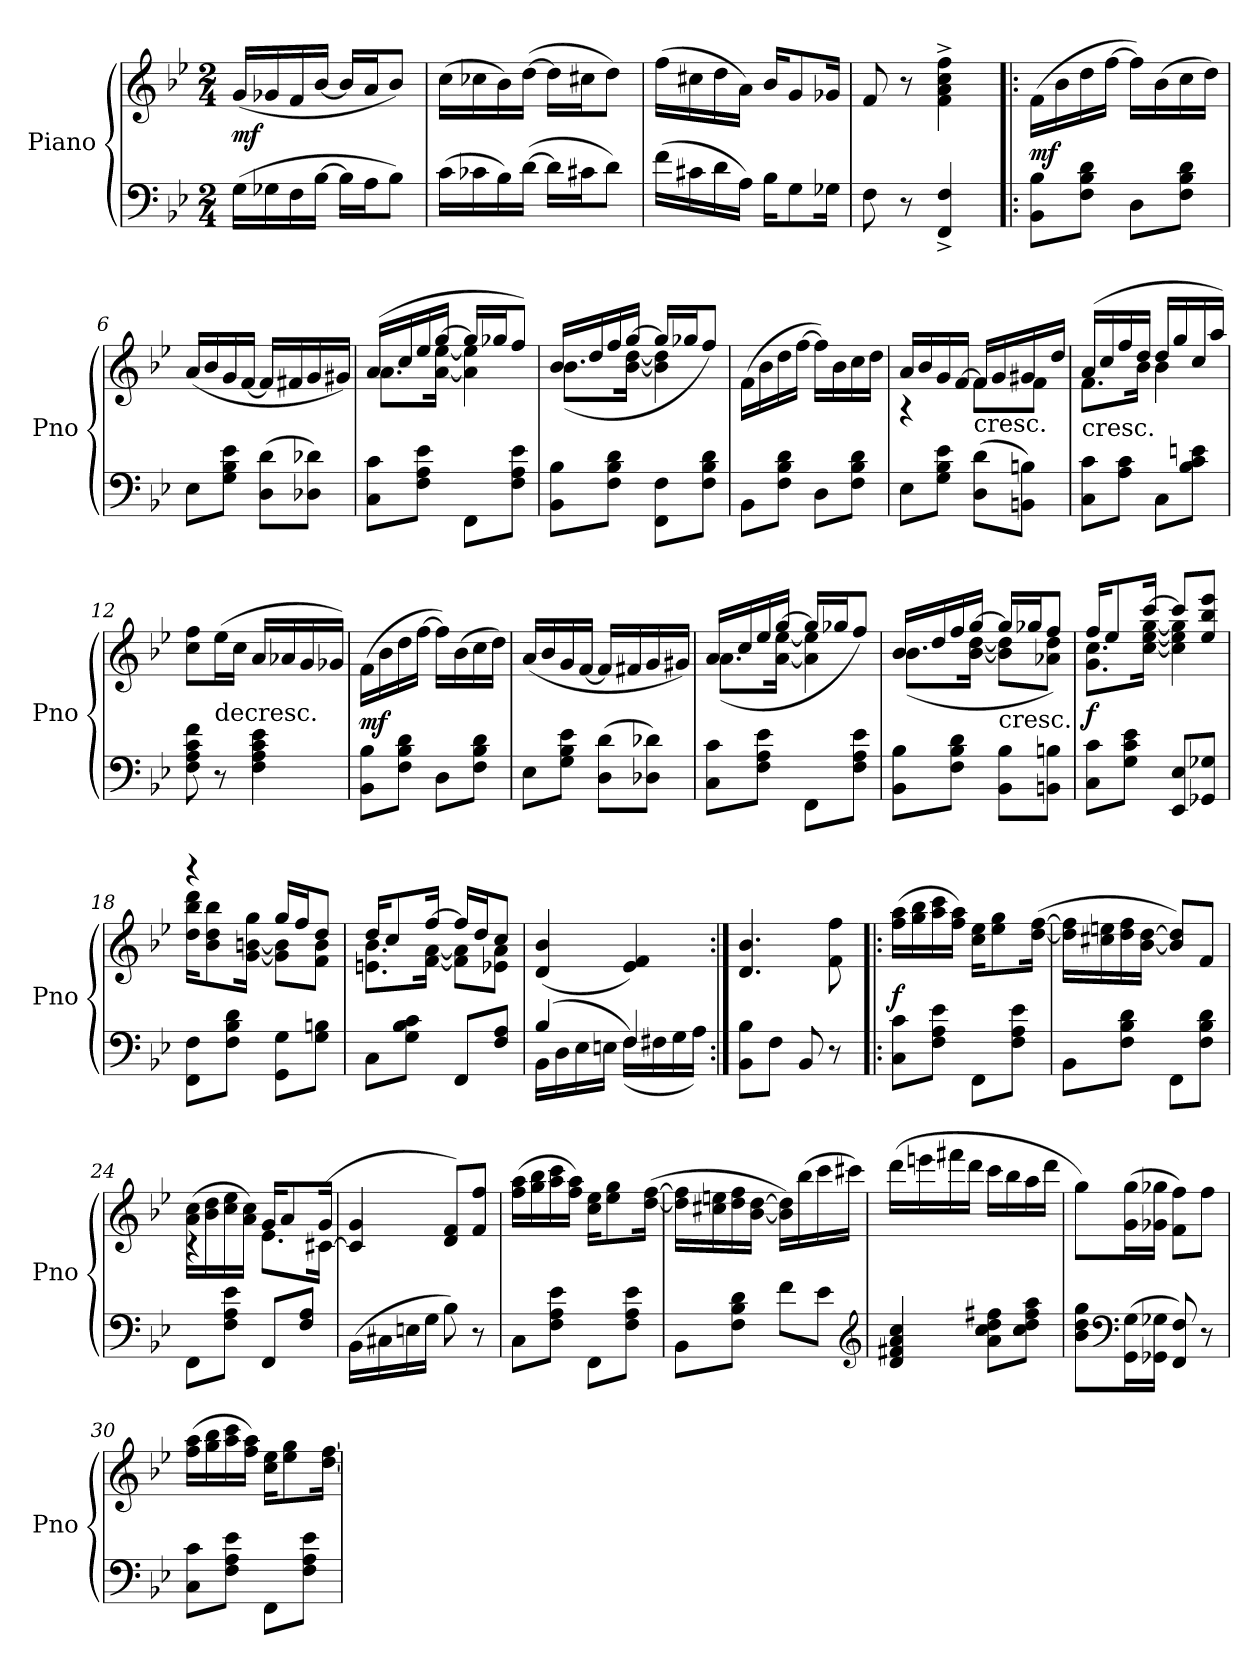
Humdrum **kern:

**kern	**kern	**dynam
*part1	*part1	*part1
*staff2	*staff1	*staff1/2
*I"Piano	*	*
*I'Pno	*	*
*clefF4	*clefG2	*
*k[b-e-]	*k[b-e-]	*
*M2/4	*M2/4	*
*MM100	*MM100	*
=1	=1	=1
(16G\LL	(16g/LL	mf
16G-X\	16g-X/	.
16F\	16f/	.
[16B-\JJ	[16b-/JJ	.
16B-\LL]	16b-/LL]	.
16A\J	16a/J	.
8B-\J)	8b-/J)	.
=2	=2	=2
(16c\LL	(16cc\LL	.
16c-X\	16cc-X\	.
16B-\)	16b-\)	.
([16d\JJ	([16dd\JJ	.
16d\LL]	16dd\LL]	.
16c#X\J	16cc#X\J	.
8d\J)	8dd\J)	.
=3	=3	=3
(16f\LL	(16ff\LL	.
16c#X\	16cc#X\	.
16d\	16dd\	.
16A\JJ)	16a\JJ)	.
16B-\KL	16b-/KL	.
8G\	8g/	.
16G-X\Jk	16g-X/Jk	.
=4	=4	=4
8F\	8f/	.
8r	8r	.
4FF^/ 4F^/	4f^\ 4a^\ 4cc^\ 4ff^\	.
=5!|:	=5!|:	=5!|:
8BB-\ 8B-\L	(16f\LL	mf
.	16b-\	.
8F\ 8B-\ 8d\J	16dd\	.
.	[16ff\JJ	.
8D\L	16ff\LL])	.
.	(16b-\	.
8F\ 8B-\ 8d\J	16cc\	.
.	16dd\JJ)	.
=6	=6	=6
8E-\L	(16a/LL	.
.	16b-/	.
8G\ 8B-\ 8e-\J	16g/	.
.	[16f/JJ	.
(8D\ 8d\L	16f/LL]	.
.	16f#X/	.
8D-X\ 8d-X\J)	16g/	.
.	16g#X/JJ)	.
=7	=7	=7
*	*^	*
8C\ 8c\L	(16a/LL	8.a\L	.
.	16cc/	.	.
8F\ 8A\ 8e-\J	16ee-/	.	.
.	[16gg/JJ	[16a\ [16ee-\Jk	.
8FF\L	16gg/LL]	4a]\ 4ee-]\	.
.	16gg-X/J	.	.
8F\ 8A\ 8e-\J	8ff/J)	.	.
=8	=8	=8	=8
8BB-\ 8B-\L	16b-/LL	(8.b-\L	.
.	16dd/	.	.
8F\ 8B-\ 8d\J	16ff/	.	.
.	[16gg/JJ	[16b-\ [16dd\Jk	.
8FF\ 8F\L	16gg/LL]	4b-]\ 4dd]\	.
.	16gg-X/J	.	.
8F\ 8B-\ 8d\J	8ff/J)	.	.
*	*v	*v	*
=9	=9	=9
8BB-\L	(16f\LL	.
.	16b-\	.
8F\ 8B-\ 8d\J	16dd\	.
.	[16ff\JJ	.
8D\L	16ff\LL])	.
.	16b-\	.
8F\ 8B-\ 8d\J	16cc\	.
.	16dd\JJ	.
=10	=10	=10
*	*^	*
8E-\L	16a/LL	4r	.
.	16b-/	.	.
8G\ 8B-\ 8e-\J	16g/	.	.
.	[16f/JJ	.	.
!	!LO:TX:c:t=cresc.	!	!
(8D\ 8d\L	16f/LL	8f\L]	.
.	16g/	.	.
8BBn\ 8Bn\J)	16g#X/	8f\J	.
.	16dd/JJ	.	.
=11	=11	=11	=11
!	!LO:TX:c:t=cresc.	!	!
8C\ 8c\L	(16a/LL	8.f\L	.
.	16cc/	.	.
8A\ 8c\J	16ff/	.	.
.	16dd/JJ	16b-\Jk	.
8C\L	16dd/LL	4b-\	.
.	16gg/	.	.
8B-\ 8c\ 8en\J	16cc/	.	.
.	16aa/JJ)	.	.
*	*v	*v	*
=12	=12	=12
8F\ 8A\ 8c\ 8f\	8cc\ 8ff\L	.
!	!LO:TX:c:t=decresc.	!
8r	(16ee-\L	.
.	16cc\JJ	.
4F\ 4A\ 4c\ 4e-\	16a/LL	.
.	16a-X/	.
.	16g/	.
.	16g-X/JJ)	.
=13	=13	=13
8BB-\ 8B-\L	(16f\LL	mf
.	16b-\	.
8F\ 8B-\ 8d\J	16dd\	.
.	[16ff\JJ	.
8D\L	16ff\LL])	.
.	(16b-\	.
8F\ 8B-\ 8d\J	16cc\	.
.	16dd\JJ)	.
=14	=14	=14
8E-\L	(16a/LL	.
.	16b-/	.
8G\ 8B-\ 8e-\J	16g/	.
.	[16f/JJ	.
(8D\ 8d\L	16f/LL]	.
.	16f#X/	.
8D-X\ 8d-X\J)	16g/	.
.	16g#X/JJ)	.
=15	=15	=15
*	*^	*
8C\ 8c\L	16a/LL	(8.a\L	.
.	16cc/	.	.
8F\ 8A\ 8e-\J	16ee-/	.	.
.	[16gg/JJ	[16a\ [16ee-\Jk	.
8FF\L	16gg/LL]	4a]\ 4ee-]\	.
.	16gg-X/J	.	.
8F\ 8A\ 8e-\J	8ff/J)	.	.
=16	=16	=16	=16
8BB-\ 8B-\L	16b-/LL	(8.b-\L	.
.	16dd/	.	.
8F\ 8B-\ 8d\J	16ff/	.	.
.	[16gg/JJ	[16b-\ [16dd\Jk	.
!	!LO:TX:c:t=cresc.	!	!
8BB-\ 8B-\L	16gg/LL]	8b-]\ 8dd]\L	.
.	16gg-X/J	.	.
8BBn\ 8Bn\J	8ff/J)	8a-X\ 8dd\J	.
=17	=17	=17	=17
8C\ 8c\L	16ff/KL	8.g\ 8.cc\L	f
.	8ee-/	.	.
8G\ 8c\ 8e-\J	.	.	.
.	[16ccc/Jk	[16cc\ [16ee-\ [16gg\Jk	.
8EE-/ 8E-/L	8ccc/L]	4cc]\ 4ee-]\ 4gg]\	.
8GG-X/ 8G-X/J	8ee-/ 8bb-/ 8eee-/J	.	.
=18	=18	=18	=18
8FF\ 8F\L	4r	16dd\ 16bb-\ 16ddd\KL	.
.	.	8b-\ 8dd\ 8bb-\	.
8F\ 8B-\ 8d\J	.	.	.
.	.	[16g\ [16bn\ 16gg\Jk	.
8GG\ 8G\L	16gg/LL	8g]\ 8b]\L	.
.	16ff/J	.	.
8G\ 8Bn\J	8dd/J	8f\ 8b\J	.
=19	=19	=19	=19
8C\L	16dd/KL	8.en\ 8.b-\L	.
.	8cc/	.	.
8G\ 8B-\ 8c\J	.	.	.
.	[16ff/Jk	[16f\ [16a\Jk	.
8FF/L	16ff/LL]	8f]\ 8a]\L	.
.	16dd/J	.	.
8F/ 8A/J	8cc/J	8e-X\ 8a\J	.
=20	=20	=20	=20
*^	*	*	*
!	!	!LO:TX:c:t=decresc.	!	!
*	*	*v	*v	*
(4B-/	16BB-\LL	(4d/ 4b-/	.
.	16D\	.	.
.	16E-\	.	.
.	16En\JJ	.	.
4F/	(16F\LL)	4e-/ 4f/)	.
.	16F#X\	.	.
.	16G\	.	.
.	16A\JJ)	.	.
*v	*v	*	*
=21:|!	=21:|!	=21:|!
8BB-\ 8B-\L	4.d/ 4.b-/	.
8F\J	.	.
8BB-/	.	.
8r	8f\ 8ff\	.
=22!|:	=22!|:	=22!|:
8C\ 8c\L	(16ff\ 16aa\LL	f
.	16gg\ 16bb-\	.
8F\ 8A\ 8e-\J	16aa\ 16ccc\	.
.	16ff\ 16aa\JJ)	.
8FF\L	16cc\ 16ee-\KL	.
.	8ee-\ 8gg\	.
8F\ 8A\ 8e-\J	.	.
.	([16dd\ [16ff\Jk	.
=23	=23	=23
8BB-\L	16dd]\ 16ff]\LL	.
.	16cc#X\ 16een\	.
8F\ 8B-\ 8d\J	16dd\ 16ff\	.
.	[16b-\ [16dd\JJ	.
8FF\L	8b-]/ 8dd]/L)	.
8F\ 8B-\ 8d\J	8f/J	.
=24	=24	=24
*	*^	*
8FF\L	(16a\ 16cc\LL	4r	.
.	16b-\ 16dd\	.	.
8F\ 8A\ 8e-\J	16cc\ 16ee-\	.	.
.	16a\ 16cc\JJ)	.	.
8FF/L	8.e-\L	16g/KL	.
.	.	8a/	.
8F/ 8A/J	.	.	.
.	([16c#X\Jk	16g/Jk	.
*	*v	*v	*
=25	=25	=25
(16BB-\LL	4c#]/ 4g/	.
16C#X\	.	.
16En\	.	.
16G\JJ	.	.
8B-\)	8d/ 8f/L)	.
8r	8f/ 8ff/J	.
=26	=26	=26
8C\L	(16ff\ 16aa\LL	.
.	16gg\ 16bb-\	.
8F\ 8A\ 8e-\J	16aa\ 16ccc\	.
.	16ff\ 16aa\JJ)	.
8FF\L	16cc\ 16ee-\KL	.
.	8ee-\ 8gg\	.
8F\ 8A\ 8e-\J	.	.
.	([16dd\ [16ff\Jk	.
=27	=27	=27
8BB-\L	16dd]\ 16ff]\LL	.
.	16cc#X\ 16een\	.
8F\ 8B-\ 8d\J	16dd\ 16ff\	.
.	[16b-\ [16dd\JJ	.
8f\L	16b-]\ 16dd]\LL)	.
.	(16bb-\	.
8e-\J	16ccc\	.
.	16ccc#X\JJ)	.
*clefG2	*	*
=28	=28	=28
4d/ 4f#X/ 4a/ 4cc/	(16ddd\LL	.
.	16eeen\	.
.	16fff#X\	.
.	16ddd\JJ	.
8a\ 8cc\ 8dd\ 8ff#X\L	16ccc\LL	.
.	16bb-\	.
8cc\ 8dd\ 8ff#\ 8aa\J	16aa\	.
.	16ddd\JJ	.
=29	=29	=29
8b-\ 8dd\ 8gg\L	8gg\L)	.
*clefF4	*	*
(16GG\ 16G\L	(16g\ 16gg\L	.
16GG-X\ 16G-X\JJ	16g-X\ 16gg-X\JJ	.
8FF/ 8F/)	8f\ 8ff\L)	.
8r	8ff\J	.
=30	=30	=30
8C\ 8c\L	(16ff\ 16aa\LL	.
.	16gg\ 16bb-\	.
8F\ 8A\ 8e-\J	16aa\ 16ccc\	.
.	16ff\ 16aa\JJ)	.
8FF\L	16cc\ 16ee-\KL	.
.	8ee-\ 8gg\	.
8F\ 8A\ 8e-\J	.	.
.	[16dd\ [16ff\Jk	.
=	=	=
*-	*-	*-
